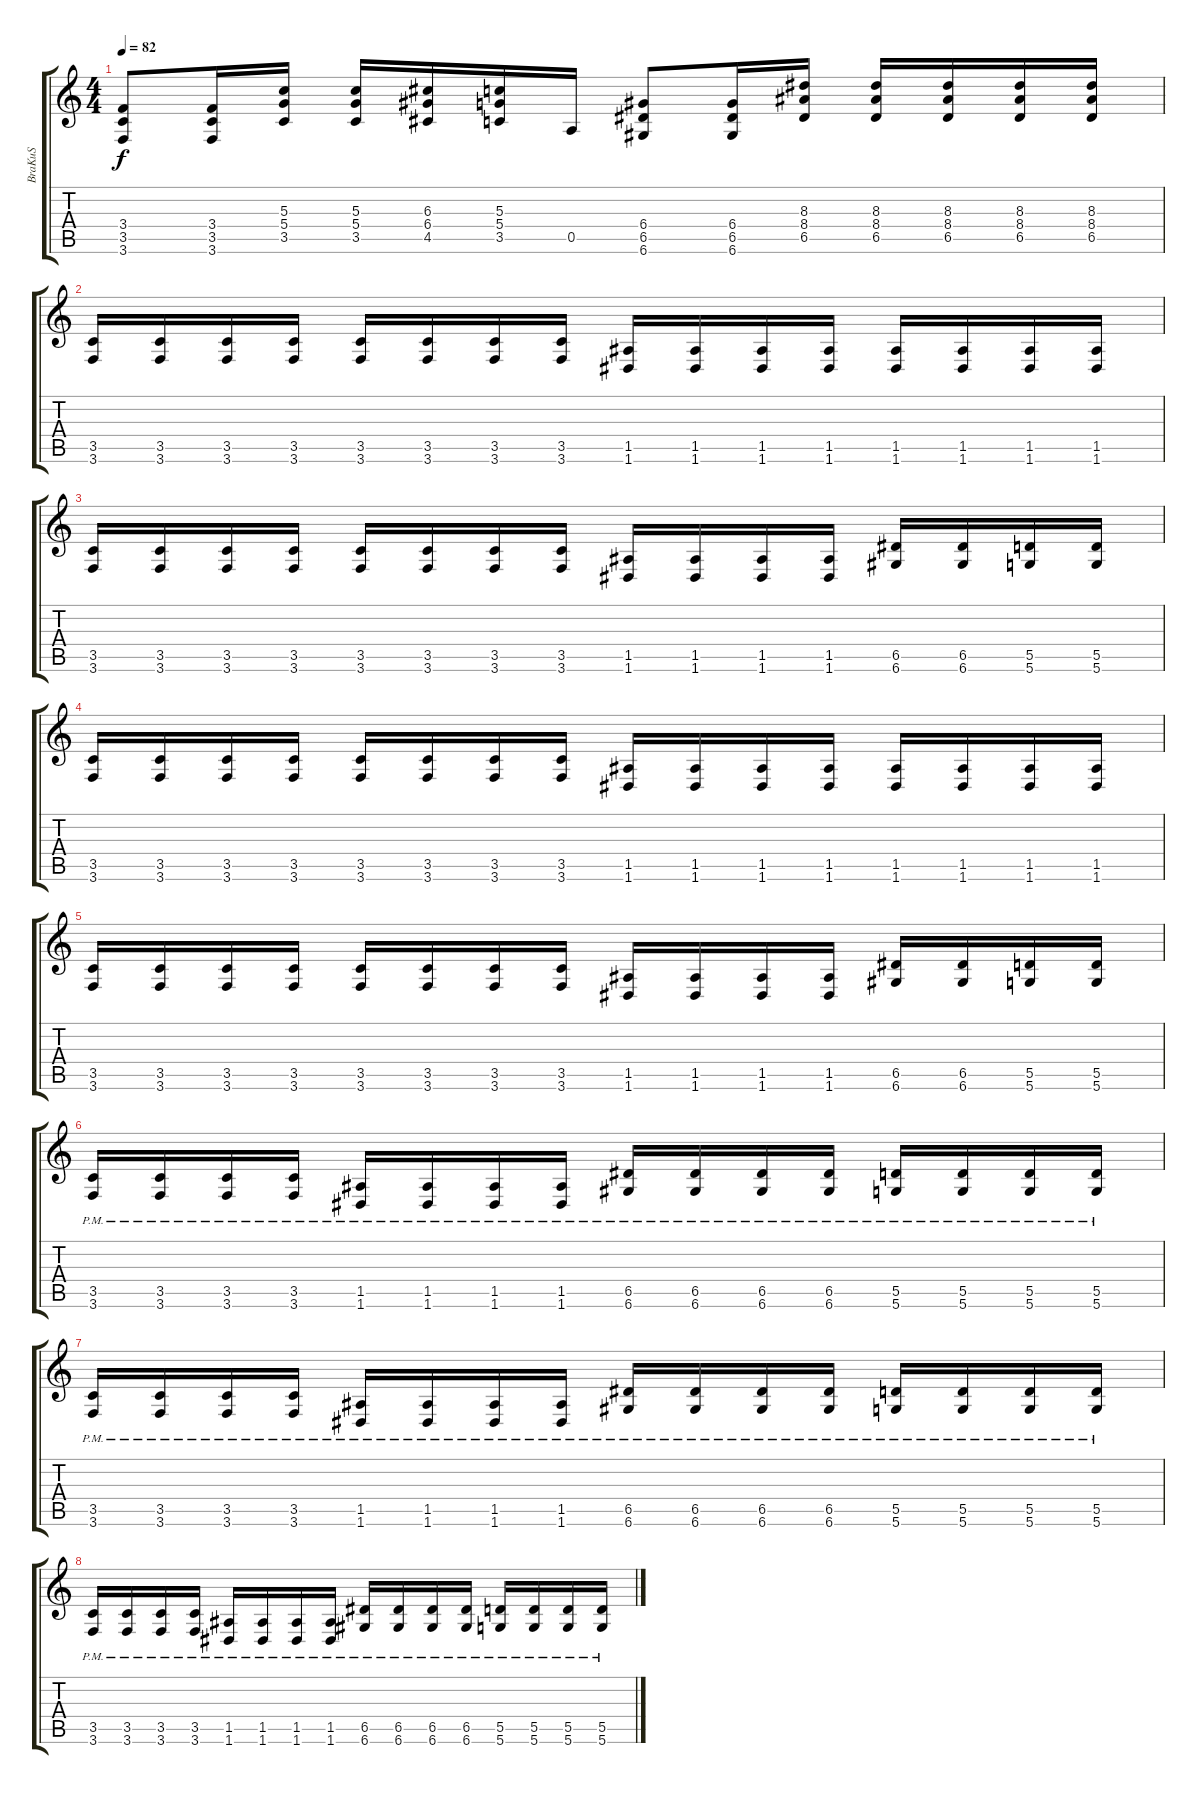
\track ("BraKuS" "BraKuS") {instrument distortionguitar}
\staff {score tabs}
\tuning (E4 B3 G3 D3 A2 D2) {hide}
\ts (4 4)
\tempo 82
\clef g2
\ks c
(3.4 3.5 3.6).8{dy f} (3.4 3.5 3.6).16 (5.3 5.4 3.5).16 (5.3 5.4 3.5).16 (6.3 6.4 4.5).16 (5.3 5.4 3.5).16 0.5.16 (6.4 6.5 6.6).8 (6.4 6.5 6.6).16 (8.3 8.4 6.5).16 (8.3 8.4 6.5).16 (8.3 8.4 6.5).16 (8.3 8.4 6.5).16 (8.3 8.4 6.5).16 |
(3.5 3.6).16{instrument electricguitarmuted} (3.5 3.6).16 (3.5 3.6).16 (3.5 3.6).16 (3.5 3.6).16 (3.5 3.6).16 (3.5 3.6).16 (3.5 3.6).16 (1.5 1.6).16 (1.5 1.6).16 (1.5 1.6).16 (1.5 1.6).16 (1.5 1.6).16 (1.5 1.6).16 (1.5 1.6).16 (1.5 1.6).16 |
(3.5 3.6).16 (3.5 3.6).16 (3.5 3.6).16 (3.5 3.6).16 (3.5 3.6).16 (3.5 3.6).16 (3.5 3.6).16 (3.5 3.6).16 (1.5 1.6).16 (1.5 1.6).16 (1.5 1.6).16 (1.5 1.6).16 (6.5 6.6).16 (6.5 6.6).16 (5.5 5.6).16 (5.5 5.6).16 |
(3.5 3.6).16{instrument electricguitarmuted} (3.5 3.6).16 (3.5 3.6).16 (3.5 3.6).16 (3.5 3.6).16 (3.5 3.6).16 (3.5 3.6).16 (3.5 3.6).16 (1.5 1.6).16 (1.5 1.6).16 (1.5 1.6).16 (1.5 1.6).16 (1.5 1.6).16 (1.5 1.6).16 (1.5 1.6).16 (1.5 1.6).16 |
(3.5 3.6).16 (3.5 3.6).16 (3.5 3.6).16 (3.5 3.6).16 (3.5 3.6).16 (3.5 3.6).16 (3.5 3.6).16 (3.5 3.6).16 (1.5 1.6).16 (1.5 1.6).16 (1.5 1.6).16 (1.5 1.6).16 (6.5 6.6).16 (6.5 6.6).16 (5.5 5.6).16 (5.5 5.6).16 |
(3.5{pm} 3.6{pm}).16{instrument distortionguitar} (3.5{pm} 3.6{pm}).16 (3.5{pm} 3.6{pm}).16 (3.5{pm} 3.6{pm}).16 (1.5{pm} 1.6{pm}).16 (1.5{pm} 1.6{pm}).16 (1.5{pm} 1.6{pm}).16 (1.5{pm} 1.6{pm}).16 (6.5{pm} 6.6{pm}).16 (6.5{pm} 6.6{pm}).16 (6.5{pm} 6.6{pm}).16 (6.5{pm} 6.6{pm}).16 (5.5{pm} 5.6{pm}).16 (5.5{pm} 5.6{pm}).16 (5.5{pm} 5.6{pm}).16 (5.5{pm} 5.6{pm}).16 |
(3.5{pm} 3.6{pm}).16 (3.5{pm} 3.6{pm}).16 (3.5{pm} 3.6{pm}).16 (3.5{pm} 3.6{pm}).16 (1.5{pm} 1.6{pm}).16 (1.5{pm} 1.6{pm}).16 (1.5{pm} 1.6{pm}).16 (1.5{pm} 1.6{pm}).16 (6.5{pm} 6.6{pm}).16 (6.5{pm} 6.6{pm}).16 (6.5{pm} 6.6{pm}).16 (6.5{pm} 6.6{pm}).16 (5.5{pm} 5.6{pm}).16 (5.5{pm} 5.6{pm}).16 (5.5{pm} 5.6{pm}).16 (5.5{pm} 5.6{pm}).16 |
(3.5{pm} 3.6{pm}).16 (3.5{pm} 3.6{pm}).16 (3.5{pm} 3.6{pm}).16 (3.5{pm} 3.6{pm}).16 (1.5{pm} 1.6{pm}).16 (1.5{pm} 1.6{pm}).16 (1.5{pm} 1.6{pm}).16 (1.5{pm} 1.6{pm}).16 (6.5{pm} 6.6{pm}).16 (6.5{pm} 6.6{pm}).16 (6.5{pm} 6.6{pm}).16 (6.5{pm} 6.6{pm}).16 (5.5{pm} 5.6{pm}).16 (5.5{pm} 5.6{pm}).16 (5.5{pm} 5.6{pm}).16 (5.5{pm} 5.6{pm}).16
